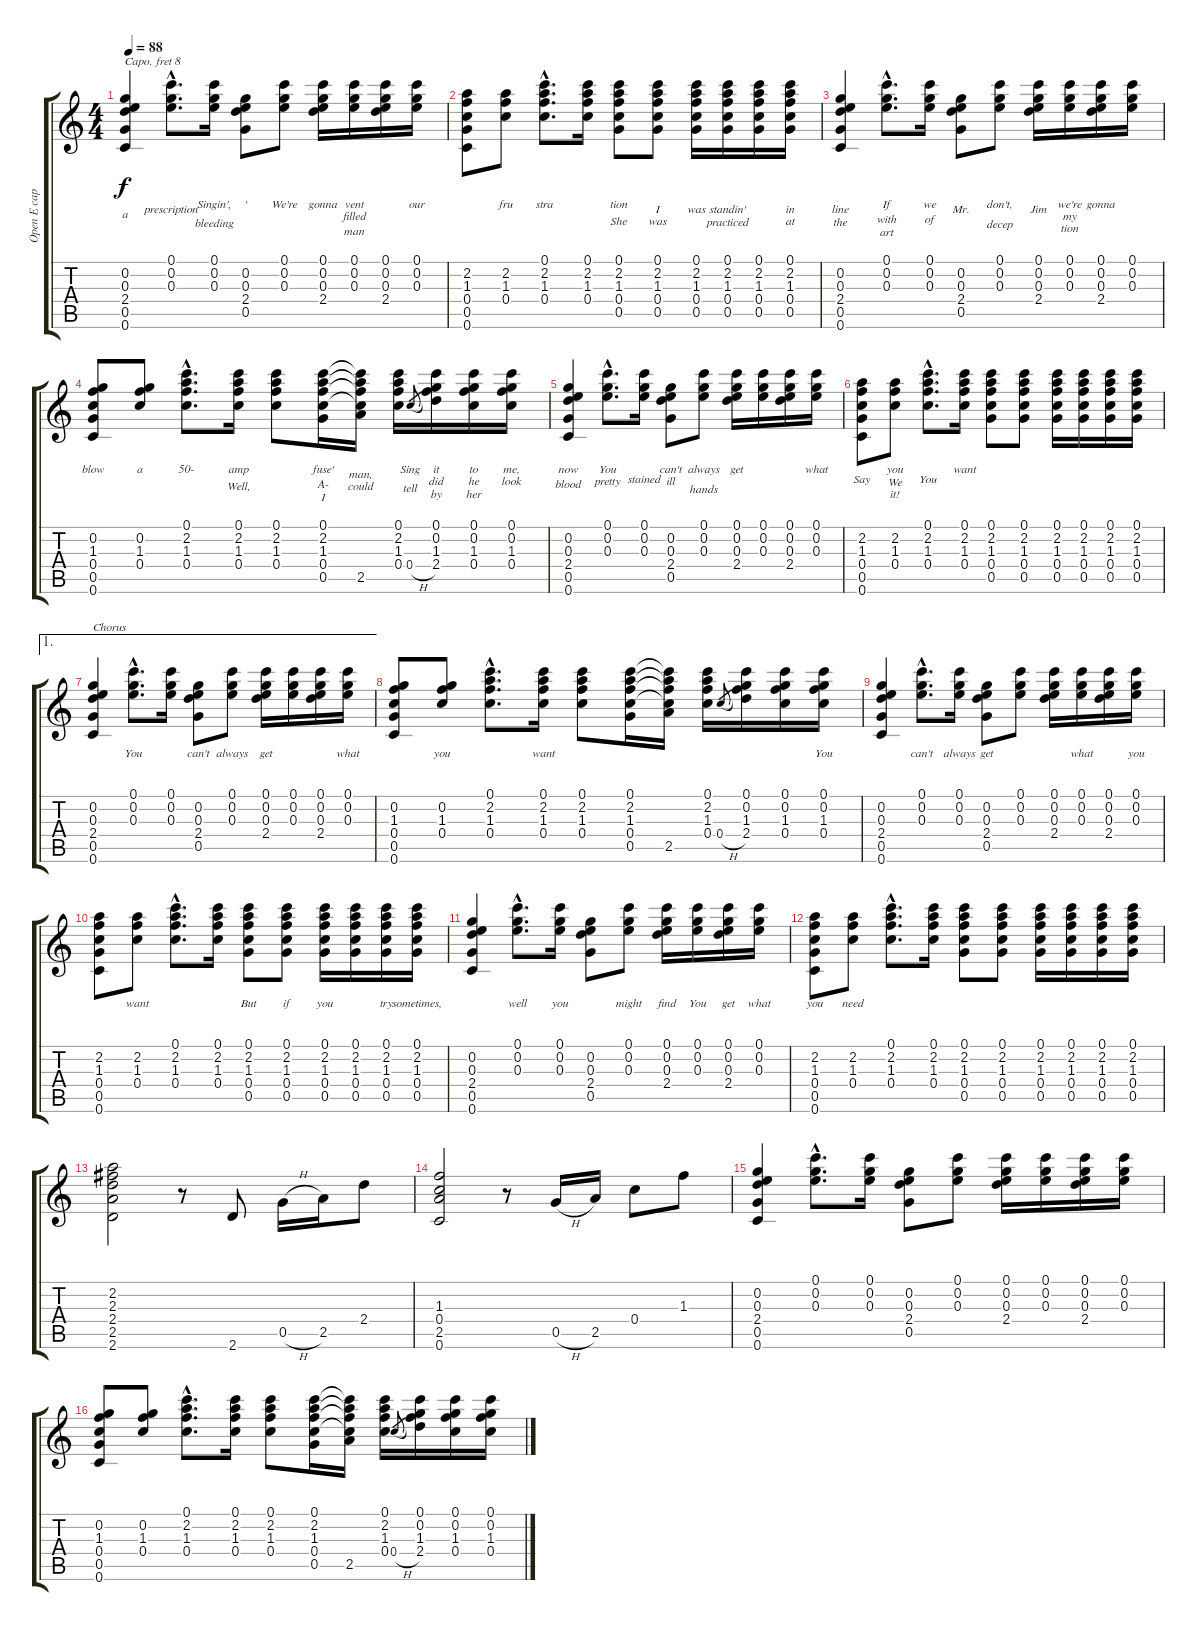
\track ("Open E capo on 8" "Open E cap") {instrument acousticguitarsteel}
\staff {score tabs}
\capo 8
\tuning (E4 B3 Ab3 E3 B2 E2) {hide}
\ts (4 4)
\tempo 88
\clef g2
\ks c
(0.2 0.3 2.4 0.5 0.6).4{lyrics (0 "") lyrics (1 "") lyrics (2 "a") lyrics (3 "") lyrics (4 "") dy f} (0.1{hac} 0.2{hac} 0.3{hac}).8{d lyrics (0 "") lyrics (1 "prescription") lyrics (2 "") lyrics (3 "") lyrics (4 "")} (0.1 0.2 0.3).16{lyrics (0 "Singin',") lyrics (1 "") lyrics (2 "bleeding") lyrics (3 "") lyrics (4 "")} (0.2 0.3 2.4 0.5).8{lyrics (0 "'") lyrics (1 "") lyrics (2 "") lyrics (3 "") lyrics (4 "")} (0.1 0.2 0.3).8{lyrics (0 "We're") lyrics (1 "") lyrics (2 "") lyrics (3 "") lyrics (4 "")} (0.1 0.2 0.3 2.4).16{lyrics (0 "gonna") lyrics (1 "") lyrics (2 "") lyrics (3 "") lyrics (4 "")} (0.1 0.2 0.3).16{lyrics (0 "vent") lyrics (1 "filled") lyrics (2 "man") lyrics (3 "") lyrics (4 "")} (0.1 0.2 0.3 2.4).16{lyrics (0 "") lyrics (1 "") lyrics (2 "") lyrics (3 "") lyrics (4 "")} (0.1 0.2 0.3).16{lyrics (0 "our") lyrics (1 "") lyrics (2 "") lyrics (3 "") lyrics (4 "")} |
(2.2 1.3 0.4 0.5 0.6).8{lyrics (0 "") lyrics (1 "") lyrics (2 "") lyrics (3 "") lyrics (4 "")} (2.2 1.3 0.4).8{lyrics (0 "fru") lyrics (1 "") lyrics (2 "") lyrics (3 "") lyrics (4 "")} (0.1{hac} 2.2{hac} 1.3{hac} 0.4{hac}).8{d lyrics (0 "stra") lyrics (1 "") lyrics (2 "") lyrics (3 "") lyrics (4 "")} (0.1 2.2 1.3 0.4).16{lyrics (0 "") lyrics (1 "") lyrics (2 "") lyrics (3 "") lyrics (4 "")} (0.1 2.2 1.3 0.4 0.5).8{lyrics (0 "tion") lyrics (1 "") lyrics (2 "She") lyrics (3 "") lyrics (4 "")} (0.1 2.2 1.3 0.4 0.5).8{lyrics (0 "") lyrics (1 "I") lyrics (2 "was") lyrics (3 "") lyrics (4 "")} (0.1 2.2 1.3 0.4 0.5).16{lyrics (0 "") lyrics (1 "was") lyrics (2 "") lyrics (3 "") lyrics (4 "")} (0.1 2.2 1.3 0.4 0.5).16{lyrics (0 "") lyrics (1 "standin'") lyrics (2 "practiced") lyrics (3 "") lyrics (4 "")} (0.1 2.2 1.3 0.4 0.5).16{lyrics (0 "") lyrics (1 "") lyrics (2 "") lyrics (3 "") lyrics (4 "")} (0.1 2.2 1.3 0.4 0.5).16{lyrics (0 "") lyrics (1 "in") lyrics (2 "at") lyrics (3 "") lyrics (4 "")} |
(0.2 0.3 2.4 0.5 0.6).4{lyrics (0 "") lyrics (1 "line") lyrics (2 "the") lyrics (3 "") lyrics (4 "")} (0.1{hac} 0.2{hac} 0.3{hac}).8{d lyrics (0 "If") lyrics (1 "with") lyrics (2 "art") lyrics (3 "") lyrics (4 "")} (0.1 0.2 0.3).16{lyrics (0 "we") lyrics (1 "") lyrics (2 "of") lyrics (3 "") lyrics (4 "")} (0.2 0.3 2.4 0.5).8{lyrics (0 "") lyrics (1 "Mr.") lyrics (2 "") lyrics (3 "") lyrics (4 "")} (0.1 0.2 0.3).8{lyrics (0 "don't,") lyrics (1 "") lyrics (2 "decep") lyrics (3 "") lyrics (4 "")} (0.1 0.2 0.3 2.4).16{lyrics (0 "") lyrics (1 "Jim") lyrics (2 "") lyrics (3 "") lyrics (4 "")} (0.1 0.2 0.3).16{lyrics (0 "we're") lyrics (1 "my") lyrics (2 "tion") lyrics (3 "") lyrics (4 "")} (0.1 0.2 0.3 2.4).16{lyrics (0 "gonna") lyrics (1 "") lyrics (2 "") lyrics (3 "") lyrics (4 "")} (0.1 0.2 0.3).16{lyrics (0 "") lyrics (1 "") lyrics (2 "") lyrics (3 "") lyrics (4 "")} |
(0.2 1.3 0.4 0.5 0.6).8{lyrics (0 "blow") lyrics (1 "") lyrics (2 "") lyrics (3 "") lyrics (4 "")} (0.2 1.3 0.4).8{lyrics (0 "a") lyrics (1 "") lyrics (2 "") lyrics (3 "") lyrics (4 "")} (0.1{hac} 2.2{hac} 1.3{hac} 0.4{hac}).8{d lyrics (0 "50-") lyrics (1 "") lyrics (2 "") lyrics (3 "") lyrics (4 "")} (0.1 2.2 1.3 0.4).16{lyrics (0 "amp") lyrics (1 "") lyrics (2 "Well,") lyrics (3 "") lyrics (4 "")} (0.1 2.2 1.3 0.4).8{lyrics (0 "") lyrics (1 "") lyrics (2 "") lyrics (3 "") lyrics (4 "")} (0.1 2.2 1.3 0.4 0.5).16{lyrics (0 "fuse'") lyrics (1 "A-") lyrics (2 "I") lyrics (3 "") lyrics (4 "")} (0.1{t} 2.2{t} 1.3{t} 0.4{t} 2.5).16{lyrics (0 "") lyrics (1 "man,") lyrics (2 "could") lyrics (3 "") lyrics (4 "")} (0.1 2.2 1.3 0.4).16{lyrics (0 "") lyrics (1 "") lyrics (2 "") lyrics (3 "") lyrics (4 "")} 0.4{h}.8{lyrics (0 "Sing") lyrics (1 "") lyrics (2 "tell") lyrics (3 "") lyrics (4 "") gr} (0.1 0.2 1.3 2.4).16{lyrics (0 "it") lyrics (1 "did") lyrics (2 "by") lyrics (3 "") lyrics (4 "")} (0.1 0.2 1.3 0.4).16{lyrics (0 "to") lyrics (1 "he") lyrics (2 "her") lyrics (3 "") lyrics (4 "")} (0.1 0.2 1.3 0.4).16{lyrics (0 "me,") lyrics (1 "look") lyrics (2 "") lyrics (3 "") lyrics (4 "")} |
(0.2 0.3 2.4 0.5 0.6).4{lyrics (0 "now") lyrics (1 "") lyrics (2 "blood") lyrics (3 "") lyrics (4 "")} (0.1{hac} 0.2{hac} 0.3{hac}).8{d lyrics (0 "You") lyrics (1 "pretty") lyrics (2 "") lyrics (3 "") lyrics (4 "")} (0.1 0.2 0.3).16{lyrics (0 "") lyrics (1 "") lyrics (2 "stained") lyrics (3 "") lyrics (4 "")} (0.2 0.3 2.4 0.5).8{lyrics (0 "can't") lyrics (1 "ill") lyrics (2 "") lyrics (3 "") lyrics (4 "")} (0.1 0.2 0.3).8{lyrics (0 "always") lyrics (1 "") lyrics (2 "hands") lyrics (3 "") lyrics (4 "")} (0.1 0.2 0.3 2.4).16{lyrics (0 "get") lyrics (1 "") lyrics (2 "") lyrics (3 "") lyrics (4 "")} (0.1 0.2 0.3).16{lyrics (0 "") lyrics (1 "") lyrics (2 "") lyrics (3 "") lyrics (4 "")} (0.1 0.2 0.3 2.4).16{lyrics (0 "") lyrics (1 "") lyrics (2 "") lyrics (3 "") lyrics (4 "")} (0.1 0.2 0.3).16{lyrics (0 "what") lyrics (1 "") lyrics (2 "") lyrics (3 "") lyrics (4 "")} |
(2.2 1.3 0.4 0.5 0.6).8{lyrics (0 "") lyrics (1 "") lyrics (2 "Say") lyrics (3 "") lyrics (4 "")} (2.2 1.3 0.4).8{lyrics (0 "you") lyrics (1 "We") lyrics (2 "it!") lyrics (3 "") lyrics (4 "")} (0.1{hac} 2.2{hac} 1.3{hac} 0.4{hac}).8{d lyrics (0 "") lyrics (1 "") lyrics (2 "You") lyrics (3 "") lyrics (4 "")} (0.1 2.2 1.3 0.4).16{lyrics (0 "want") lyrics (1 "") lyrics (2 "") lyrics (3 "") lyrics (4 "")} (0.1 2.2 1.3 0.4 0.5).8{lyrics (0 "") lyrics (1 "") lyrics (2 "") lyrics (3 "") lyrics (4 "")} (0.1 2.2 1.3 0.4 0.5).8{lyrics (0 "") lyrics (1 "") lyrics (2 "") lyrics (3 "") lyrics (4 "")} (0.1 2.2 1.3 0.4 0.5).16{lyrics (0 "") lyrics (1 "") lyrics (2 "") lyrics (3 "") lyrics (4 "")} (0.1 2.2 1.3 0.4 0.5).16{lyrics (0 "") lyrics (1 "") lyrics (2 "") lyrics (3 "") lyrics (4 "")} (0.1 2.2 1.3 0.4 0.5).16{lyrics (0 "") lyrics (1 "") lyrics (2 "") lyrics (3 "") lyrics (4 "")} (0.1 2.2 1.3 0.4 0.5).16{lyrics (0 "") lyrics (1 "") lyrics (2 "") lyrics (3 "") lyrics (4 "")} |
\ae 1
(0.2 0.3 2.4 0.5 0.6).4{txt "Chorus" lyrics (0 "") lyrics (1 "") lyrics (2 "") lyrics (3 "") lyrics (4 "")} (0.1{hac} 0.2{hac} 0.3{hac}).8{d lyrics (0 "You") lyrics (1 "") lyrics (2 "") lyrics (3 "") lyrics (4 "")} (0.1 0.2 0.3).16{lyrics (0 "") lyrics (1 "") lyrics (2 "") lyrics (3 "") lyrics (4 "")} (0.2 0.3 2.4 0.5).8{lyrics (0 "can't") lyrics (1 "") lyrics (2 "") lyrics (3 "") lyrics (4 "")} (0.1 0.2 0.3).8{lyrics (0 "always") lyrics (1 "") lyrics (2 "") lyrics (3 "") lyrics (4 "")} (0.1 0.2 0.3 2.4).16{lyrics (0 "get") lyrics (1 "") lyrics (2 "") lyrics (3 "") lyrics (4 "")} (0.1 0.2 0.3).16{lyrics (0 "") lyrics (1 "") lyrics (2 "") lyrics (3 "") lyrics (4 "")} (0.1 0.2 0.3 2.4).16{lyrics (0 "") lyrics (1 "") lyrics (2 "") lyrics (3 "") lyrics (4 "")} (0.1 0.2 0.3).16{lyrics (0 "what") lyrics (1 "") lyrics (2 "") lyrics (3 "") lyrics (4 "")} |
(0.2 1.3 0.4 0.5 0.6).8{lyrics (0 "") lyrics (1 "") lyrics (2 "") lyrics (3 "") lyrics (4 "")} (0.2 1.3 0.4).8{lyrics (0 "you") lyrics (1 "") lyrics (2 "") lyrics (3 "") lyrics (4 "")} (0.1{hac} 2.2{hac} 1.3{hac} 0.4{hac}).8{d lyrics (0 "") lyrics (1 "") lyrics (2 "") lyrics (3 "") lyrics (4 "")} (0.1 2.2 1.3 0.4).16{lyrics (0 "want") lyrics (1 "") lyrics (2 "") lyrics (3 "") lyrics (4 "")} (0.1 2.2 1.3 0.4).8{lyrics (0 "") lyrics (1 "") lyrics (2 "") lyrics (3 "") lyrics (4 "")} (0.1 2.2 1.3 0.4 0.5).16{lyrics (0 "") lyrics (1 "") lyrics (2 "") lyrics (3 "") lyrics (4 "")} (0.1{t} 2.2{t} 1.3{t} 0.4{t} 2.5).16{lyrics (0 "") lyrics (1 "") lyrics (2 "") lyrics (3 "") lyrics (4 "")} (0.1 2.2 1.3 0.4).16{lyrics (0 "") lyrics (1 "") lyrics (2 "") lyrics (3 "") lyrics (4 "")} 0.4{h}.8{lyrics (0 "") lyrics (1 "") lyrics (2 "") lyrics (3 "") lyrics (4 "") gr} (0.1 0.2 1.3 2.4).16{lyrics (0 "") lyrics (1 "") lyrics (2 "") lyrics (3 "") lyrics (4 "")} (0.1 0.2 1.3 0.4).16{lyrics (0 "") lyrics (1 "") lyrics (2 "") lyrics (3 "") lyrics (4 "")} (0.1 0.2 1.3 0.4).16{lyrics (0 "You") lyrics (1 "") lyrics (2 "") lyrics (3 "") lyrics (4 "")} |
(0.2 0.3 2.4 0.5 0.6).4{lyrics (0 "") lyrics (1 "") lyrics (2 "") lyrics (3 "") lyrics (4 "")} (0.1{hac} 0.2{hac} 0.3{hac}).8{d lyrics (0 "can't") lyrics (1 "") lyrics (2 "") lyrics (3 "") lyrics (4 "")} (0.1 0.2 0.3).16{lyrics (0 "always") lyrics (1 "") lyrics (2 "") lyrics (3 "") lyrics (4 "")} (0.2 0.3 2.4 0.5).8{lyrics (0 "get") lyrics (1 "") lyrics (2 "") lyrics (3 "") lyrics (4 "")} (0.1 0.2 0.3).8{lyrics (0 "") lyrics (1 "") lyrics (2 "") lyrics (3 "") lyrics (4 "")} (0.1 0.2 0.3 2.4).16{lyrics (0 "") lyrics (1 "") lyrics (2 "") lyrics (3 "") lyrics (4 "")} (0.1 0.2 0.3).16{lyrics (0 "what") lyrics (1 "") lyrics (2 "") lyrics (3 "") lyrics (4 "")} (0.1 0.2 0.3 2.4).16{lyrics (0 "") lyrics (1 "") lyrics (2 "") lyrics (3 "") lyrics (4 "")} (0.1 0.2 0.3).16{lyrics (0 "you") lyrics (1 "") lyrics (2 "") lyrics (3 "") lyrics (4 "")} |
(2.2 1.3 0.4 0.5 0.6).8{lyrics (0 "") lyrics (1 "") lyrics (2 "") lyrics (3 "") lyrics (4 "")} (2.2 1.3 0.4).8{lyrics (0 "want") lyrics (1 "") lyrics (2 "") lyrics (3 "") lyrics (4 "")} (0.1{hac} 2.2{hac} 1.3{hac} 0.4{hac}).8{d lyrics (0 "") lyrics (1 "") lyrics (2 "") lyrics (3 "") lyrics (4 "")} (0.1 2.2 1.3 0.4).16{lyrics (0 "") lyrics (1 "") lyrics (2 "") lyrics (3 "") lyrics (4 "")} (0.1 2.2 1.3 0.4 0.5).8{lyrics (0 "But") lyrics (1 "") lyrics (2 "") lyrics (3 "") lyrics (4 "")} (0.1 2.2 1.3 0.4 0.5).8{lyrics (0 "if") lyrics (1 "") lyrics (2 "") lyrics (3 "") lyrics (4 "")} (0.1 2.2 1.3 0.4 0.5).16{lyrics (0 "you") lyrics (1 "") lyrics (2 "") lyrics (3 "") lyrics (4 "")} (0.1 2.2 1.3 0.4 0.5).16{lyrics (0 "") lyrics (1 "") lyrics (2 "") lyrics (3 "") lyrics (4 "")} (0.1 2.2 1.3 0.4 0.5).16{lyrics (0 "try") lyrics (1 "") lyrics (2 "") lyrics (3 "") lyrics (4 "")} (0.1 2.2 1.3 0.4 0.5).16{lyrics (0 "sometimes,") lyrics (1 "") lyrics (2 "") lyrics (3 "") lyrics (4 "")} |
(0.2 0.3 2.4 0.5 0.6).4{lyrics (0 "") lyrics (1 "") lyrics (2 "") lyrics (3 "") lyrics (4 "")} (0.1{hac} 0.2{hac} 0.3{hac}).8{d lyrics (0 "well") lyrics (1 "") lyrics (2 "") lyrics (3 "") lyrics (4 "")} (0.1 0.2 0.3).16{lyrics (0 "you") lyrics (1 "") lyrics (2 "") lyrics (3 "") lyrics (4 "")} (0.2 0.3 2.4 0.5).8{lyrics (0 "") lyrics (1 "") lyrics (2 "") lyrics (3 "") lyrics (4 "")} (0.1 0.2 0.3).8{lyrics (0 "might") lyrics (1 "") lyrics (2 "") lyrics (3 "") lyrics (4 "")} (0.1 0.2 0.3 2.4).16{lyrics (0 "find") lyrics (1 "") lyrics (2 "") lyrics (3 "") lyrics (4 "")} (0.1 0.2 0.3).16{lyrics (0 "You") lyrics (1 "") lyrics (2 "") lyrics (3 "") lyrics (4 "")} (0.1 0.2 0.3 2.4).16{lyrics (0 "get") lyrics (1 "") lyrics (2 "") lyrics (3 "") lyrics (4 "")} (0.1 0.2 0.3).16{lyrics (0 "what") lyrics (1 "") lyrics (2 "") lyrics (3 "") lyrics (4 "")} |
(2.2 1.3 0.4 0.5 0.6).8{lyrics (0 "you") lyrics (1 "") lyrics (2 "") lyrics (3 "") lyrics (4 "")} (2.2 1.3 0.4).8{lyrics (0 "need") lyrics (1 "") lyrics (2 "") lyrics (3 "") lyrics (4 "")} (0.1{hac} 2.2{hac} 1.3{hac} 0.4{hac}).8{d lyrics (0 "") lyrics (1 "") lyrics (2 "") lyrics (3 "") lyrics (4 "")} (0.1 2.2 1.3 0.4).16{lyrics (0 "") lyrics (1 "") lyrics (2 "") lyrics (3 "") lyrics (4 "")} (0.1 2.2 1.3 0.4 0.5).8{lyrics (0 "") lyrics (1 "") lyrics (2 "") lyrics (3 "") lyrics (4 "")} (0.1 2.2 1.3 0.4 0.5).8{lyrics (0 "") lyrics (1 "") lyrics (2 "") lyrics (3 "") lyrics (4 "")} (0.1 2.2 1.3 0.4 0.5).16{lyrics (0 "") lyrics (1 "") lyrics (2 "") lyrics (3 "") lyrics (4 "")} (0.1 2.2 1.3 0.4 0.5).16{lyrics (0 "") lyrics (1 "") lyrics (2 "") lyrics (3 "") lyrics (4 "")} (0.1 2.2 1.3 0.4 0.5).16{lyrics (0 "") lyrics (1 "") lyrics (2 "") lyrics (3 "") lyrics (4 "")} (0.1 2.2 1.3 0.4 0.5).16{lyrics (0 "") lyrics (1 "") lyrics (2 "") lyrics (3 "") lyrics (4 "")} |
(2.2 2.3 2.4 2.5 2.6).2{lyrics (0 "") lyrics (1 "") lyrics (2 "") lyrics (3 "") lyrics (4 "")} r.8 2.6.8{lyrics (0 "") lyrics (1 "") lyrics (2 "") lyrics (3 "") lyrics (4 "")} 0.5{h}.16{lyrics (0 "") lyrics (1 "") lyrics (2 "") lyrics (3 "") lyrics (4 "")} 2.5.16{lyrics (0 "") lyrics (1 "") lyrics (2 "") lyrics (3 "") lyrics (4 "")} 2.4.8{lyrics (0 "") lyrics (1 "") lyrics (2 "") lyrics (3 "") lyrics (4 "")} |
(1.3 0.4 2.5 0.6).2{lyrics (0 "") lyrics (1 "") lyrics (2 "") lyrics (3 "") lyrics (4 "")} r.8 0.5{h}.16{lyrics (0 "") lyrics (1 "") lyrics (2 "") lyrics (3 "") lyrics (4 "")} 2.5.16{lyrics (0 "") lyrics (1 "") lyrics (2 "") lyrics (3 "") lyrics (4 "")} 0.4.8{lyrics (0 "") lyrics (1 "") lyrics (2 "") lyrics (3 "") lyrics (4 "")} 1.3.8{lyrics (0 "") lyrics (1 "") lyrics (2 "") lyrics (3 "") lyrics (4 "")} |
(0.2 0.3 2.4 0.5 0.6).4{lyrics (0 "") lyrics (1 "") lyrics (2 "") lyrics (3 "") lyrics (4 "")} (0.1{hac} 0.2{hac} 0.3{hac}).8{d lyrics (0 "") lyrics (1 "") lyrics (2 "") lyrics (3 "") lyrics (4 "")} (0.1 0.2 0.3).16{lyrics (0 "") lyrics (1 "") lyrics (2 "") lyrics (3 "") lyrics (4 "")} (0.2 0.3 2.4 0.5).8{lyrics (0 "") lyrics (1 "") lyrics (2 "") lyrics (3 "") lyrics (4 "")} (0.1 0.2 0.3).8{lyrics (0 "") lyrics (1 "") lyrics (2 "") lyrics (3 "") lyrics (4 "")} (0.1 0.2 0.3 2.4).16{lyrics (0 "") lyrics (1 "") lyrics (2 "") lyrics (3 "") lyrics (4 "")} (0.1 0.2 0.3).16{lyrics (0 "") lyrics (1 "") lyrics (2 "") lyrics (3 "") lyrics (4 "")} (0.1 0.2 0.3 2.4).16{lyrics (0 "") lyrics (1 "") lyrics (2 "") lyrics (3 "") lyrics (4 "")} (0.1 0.2 0.3).16{lyrics (0 "") lyrics (1 "") lyrics (2 "") lyrics (3 "") lyrics (4 "")} |
(0.2 1.3 0.4 0.5 0.6).8{lyrics (0 "") lyrics (1 "") lyrics (2 "") lyrics (3 "") lyrics (4 "")} (0.2 1.3 0.4).8{lyrics (0 "") lyrics (1 "") lyrics (2 "") lyrics (3 "") lyrics (4 "")} (0.1{hac} 2.2{hac} 1.3{hac} 0.4{hac}).8{d lyrics (0 "") lyrics (1 "") lyrics (2 "") lyrics (3 "") lyrics (4 "")} (0.1 2.2 1.3 0.4).16{lyrics (0 "") lyrics (1 "") lyrics (2 "") lyrics (3 "") lyrics (4 "")} (0.1 2.2 1.3 0.4).8{lyrics (0 "") lyrics (1 "") lyrics (2 "") lyrics (3 "") lyrics (4 "")} (0.1 2.2 1.3 0.4 0.5).16{lyrics (0 "") lyrics (1 "") lyrics (2 "") lyrics (3 "") lyrics (4 "")} (0.1{t} 2.2{t} 1.3{t} 0.4{t} 2.5).16{lyrics (0 "") lyrics (1 "") lyrics (2 "") lyrics (3 "") lyrics (4 "")} (0.1 2.2 1.3 0.4).16{lyrics (0 "") lyrics (1 "") lyrics (2 "") lyrics (3 "") lyrics (4 "")} 0.4{h}.8{lyrics (0 "") lyrics (1 "") lyrics (2 "") lyrics (3 "") lyrics (4 "") gr} (0.1 0.2 1.3 2.4).16{lyrics (0 "") lyrics (1 "") lyrics (2 "") lyrics (3 "") lyrics (4 "")} (0.1 0.2 1.3 0.4).16{lyrics (0 "") lyrics (1 "") lyrics (2 "") lyrics (3 "") lyrics (4 "")} (0.1 0.2 1.3 0.4).16{lyrics (0 "") lyrics (1 "") lyrics (2 "") lyrics (3 "") lyrics (4 "")}
